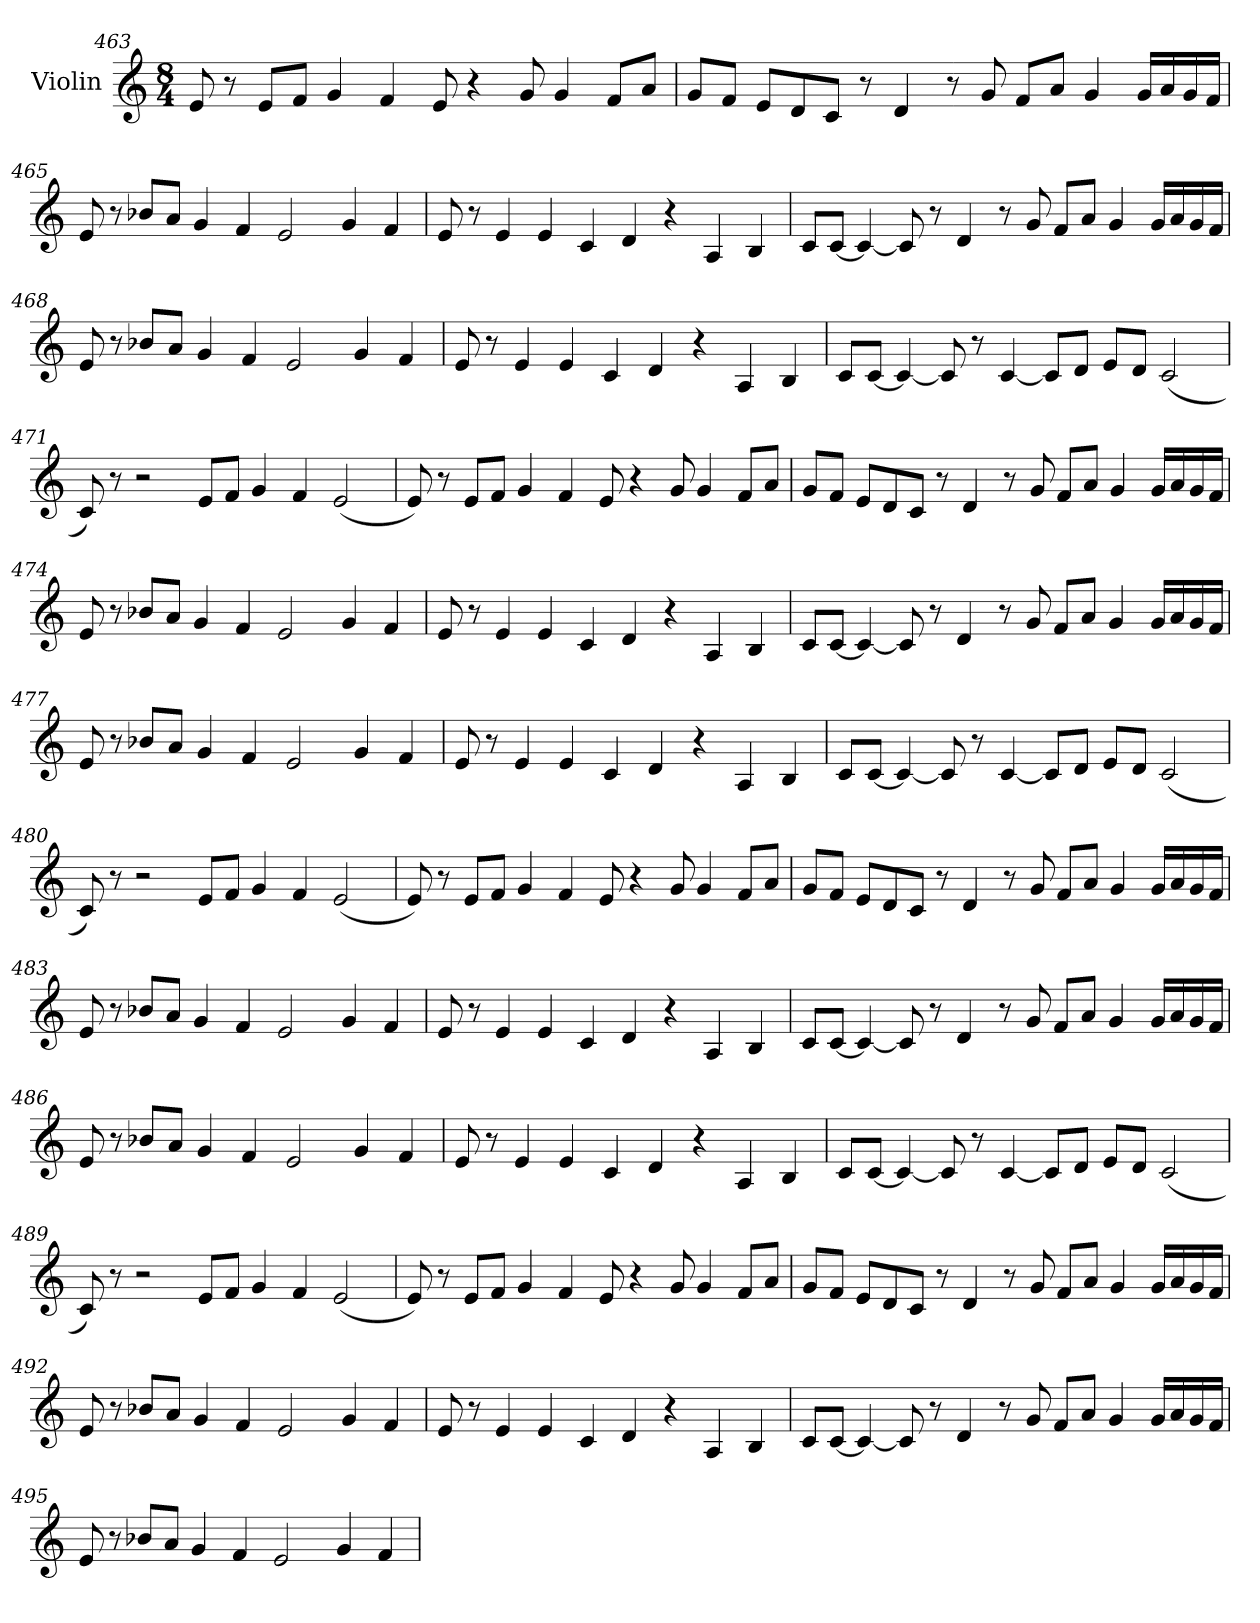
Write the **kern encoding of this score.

**kern
*part1
*staff1
*I"Violin
!!LO:LB:g=z
*clefG2
*k[]
*M8/4
=463
8e/
8r
8e/L
8f/J
4g/
4f/
8e/
4r
8g/
4g/
8f/L
8a/J
=464
8g/L
8f/J
8e/L
8d/
8c/J
8r
4d/
8r
8g/
8f/L
8a/J
4g/
16g/LL
16a/
16g/
16f/JJ
!!LO:LB:g=z
=465
8e/
8r
8b-X/L
8a/J
4g/
4f/
2e/
4g/
4f/
=466
8e/
8r
4e/
4e/
4c/
4d/
4r
4A/
4B/
!!LO:LB:g=z
=467
8c/L
[8c/J
4c/_
8c/]
8r
4d/
8r
8g/
8f/L
8a/J
4g/
16g/LL
16a/
16g/
16f/JJ
=468
8e/
8r
8b-X/L
8a/J
4g/
4f/
2e/
4g/
4f/
!!LO:LB:g=z
=469
8e/
8r
4e/
4e/
4c/
4d/
4r
4A/
4B/
=470
8c/L
[8c/J
4c/_
8c/]
8r
[4c/
8c/L]
8d/J
8e/L
8d/J
(<2c/
!!LO:LB:g=z
=471
8c/)
8r
2r
8e/L
8f/J
4g/
4f/
(<2e/
=472
8e/)
8r
8e/L
8f/J
4g/
4f/
8e/
4r
8g/
4g/
8f/L
8a/J
!!LO:LB:g=z
=473
8g/L
8f/J
8e/L
8d/
8c/J
8r
4d/
8r
8g/
8f/L
8a/J
4g/
16g/LL
16a/
16g/
16f/JJ
=474
8e/
8r
8b-X/L
8a/J
4g/
4f/
2e/
4g/
4f/
!!LO:LB:g=z
=475
8e/
8r
4e/
4e/
4c/
4d/
4r
4A/
4B/
=476
8c/L
[8c/J
4c/_
8c/]
8r
4d/
8r
8g/
8f/L
8a/J
4g/
16g/LL
16a/
16g/
16f/JJ
!!LO:PB:g=z
=477
8e/
8r
8b-X/L
8a/J
4g/
4f/
2e/
4g/
4f/
=478
8e/
8r
4e/
4e/
4c/
4d/
4r
4A/
4B/
!!LO:LB:g=z
=479
8c/L
[8c/J
4c/_
8c/]
8r
[4c/
8c/L]
8d/J
8e/L
8d/J
(<2c/
=480
8c/)
8r
2r
8e/L
8f/J
4g/
4f/
(<2e/
!!LO:LB:g=z
=481
8e/)
8r
8e/L
8f/J
4g/
4f/
8e/
4r
8g/
4g/
8f/L
8a/J
=482
8g/L
8f/J
8e/L
8d/
8c/J
8r
4d/
8r
8g/
8f/L
8a/J
4g/
16g/LL
16a/
16g/
16f/JJ
!!LO:LB:g=z
=483
8e/
8r
8b-X/L
8a/J
4g/
4f/
2e/
4g/
4f/
=484
8e/
8r
4e/
4e/
4c/
4d/
4r
4A/
4B/
!!LO:LB:g=z
=485
8c/L
[8c/J
4c/_
8c/]
8r
4d/
8r
8g/
8f/L
8a/J
4g/
16g/LL
16a/
16g/
16f/JJ
=486
8e/
8r
8b-X/L
8a/J
4g/
4f/
2e/
4g/
4f/
!!LO:LB:g=z
=487
8e/
8r
4e/
4e/
4c/
4d/
4r
4A/
4B/
=488
8c/L
[8c/J
4c/_
8c/]
8r
[4c/
8c/L]
8d/J
8e/L
8d/J
(<2c/
!!LO:LB:g=z
=489
8c/)
8r
2r
8e/L
8f/J
4g/
4f/
(<2e/
=490
8e/)
8r
8e/L
8f/J
4g/
4f/
8e/
4r
8g/
4g/
8f/L
8a/J
!!LO:LB:g=z
=491
8g/L
8f/J
8e/L
8d/
8c/J
8r
4d/
8r
8g/
8f/L
8a/J
4g/
16g/LL
16a/
16g/
16f/JJ
=492
8e/
8r
8b-X/L
8a/J
4g/
4f/
2e/
4g/
4f/
!!LO:PB:g=z
=493
8e/
8r
4e/
4e/
4c/
4d/
4r
4A/
4B/
=494
8c/L
[8c/J
4c/_
8c/]
8r
4d/
8r
8g/
8f/L
8a/J
4g/
16g/LL
16a/
16g/
16f/JJ
!!LO:LB:g=z
=495
8e/
8r
8b-X/L
8a/J
4g/
4f/
2e/
4g/
4f/
=
*-
